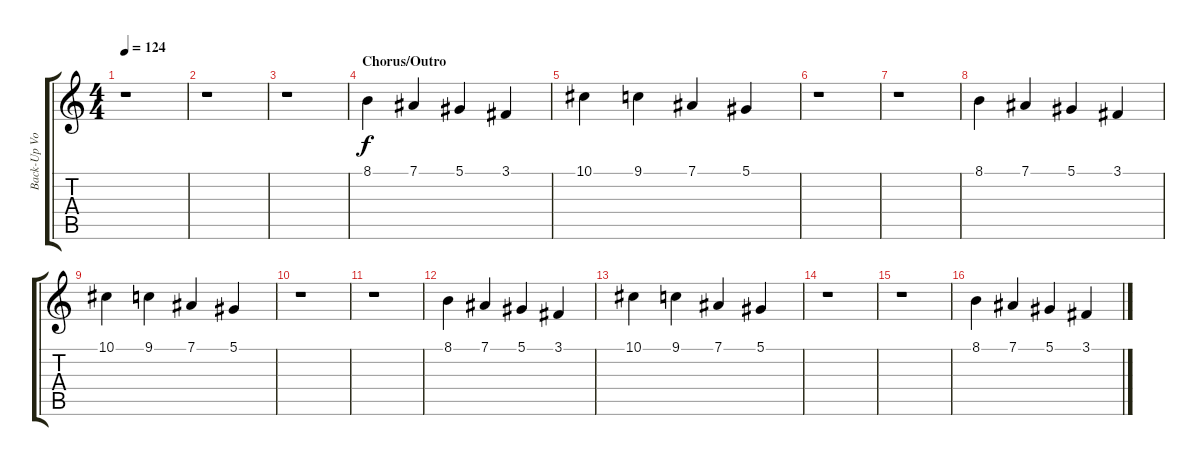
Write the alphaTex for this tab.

\track ("Back-Up Vocals (Duff, Izzy)" "Back-Up Vo") {instrument choiraahs}
\staff {score tabs}
\tuning (Eb4 Bb3 Gb3 Db3 Ab2 Eb2) {hide}
\ts (4 4)
\tempo 124
\clef g2
\ks c
r.1{dy f} |
r.1 |
r.1 |
\section ("" "Chorus/Outro")
8.1.4 7.1.4 5.1.4 3.1.4 |
10.1.4 9.1.4 7.1.4 5.1.4 |
r.1 |
r.1 |
8.1.4 7.1.4 5.1.4 3.1.4 |
10.1.4 9.1.4 7.1.4 5.1.4 |
r.1 |
r.1 |
8.1.4 7.1.4 5.1.4 3.1.4 |
10.1.4 9.1.4 7.1.4 5.1.4 |
r.1 |
r.1 |
8.1.4 7.1.4 5.1.4 3.1.4
